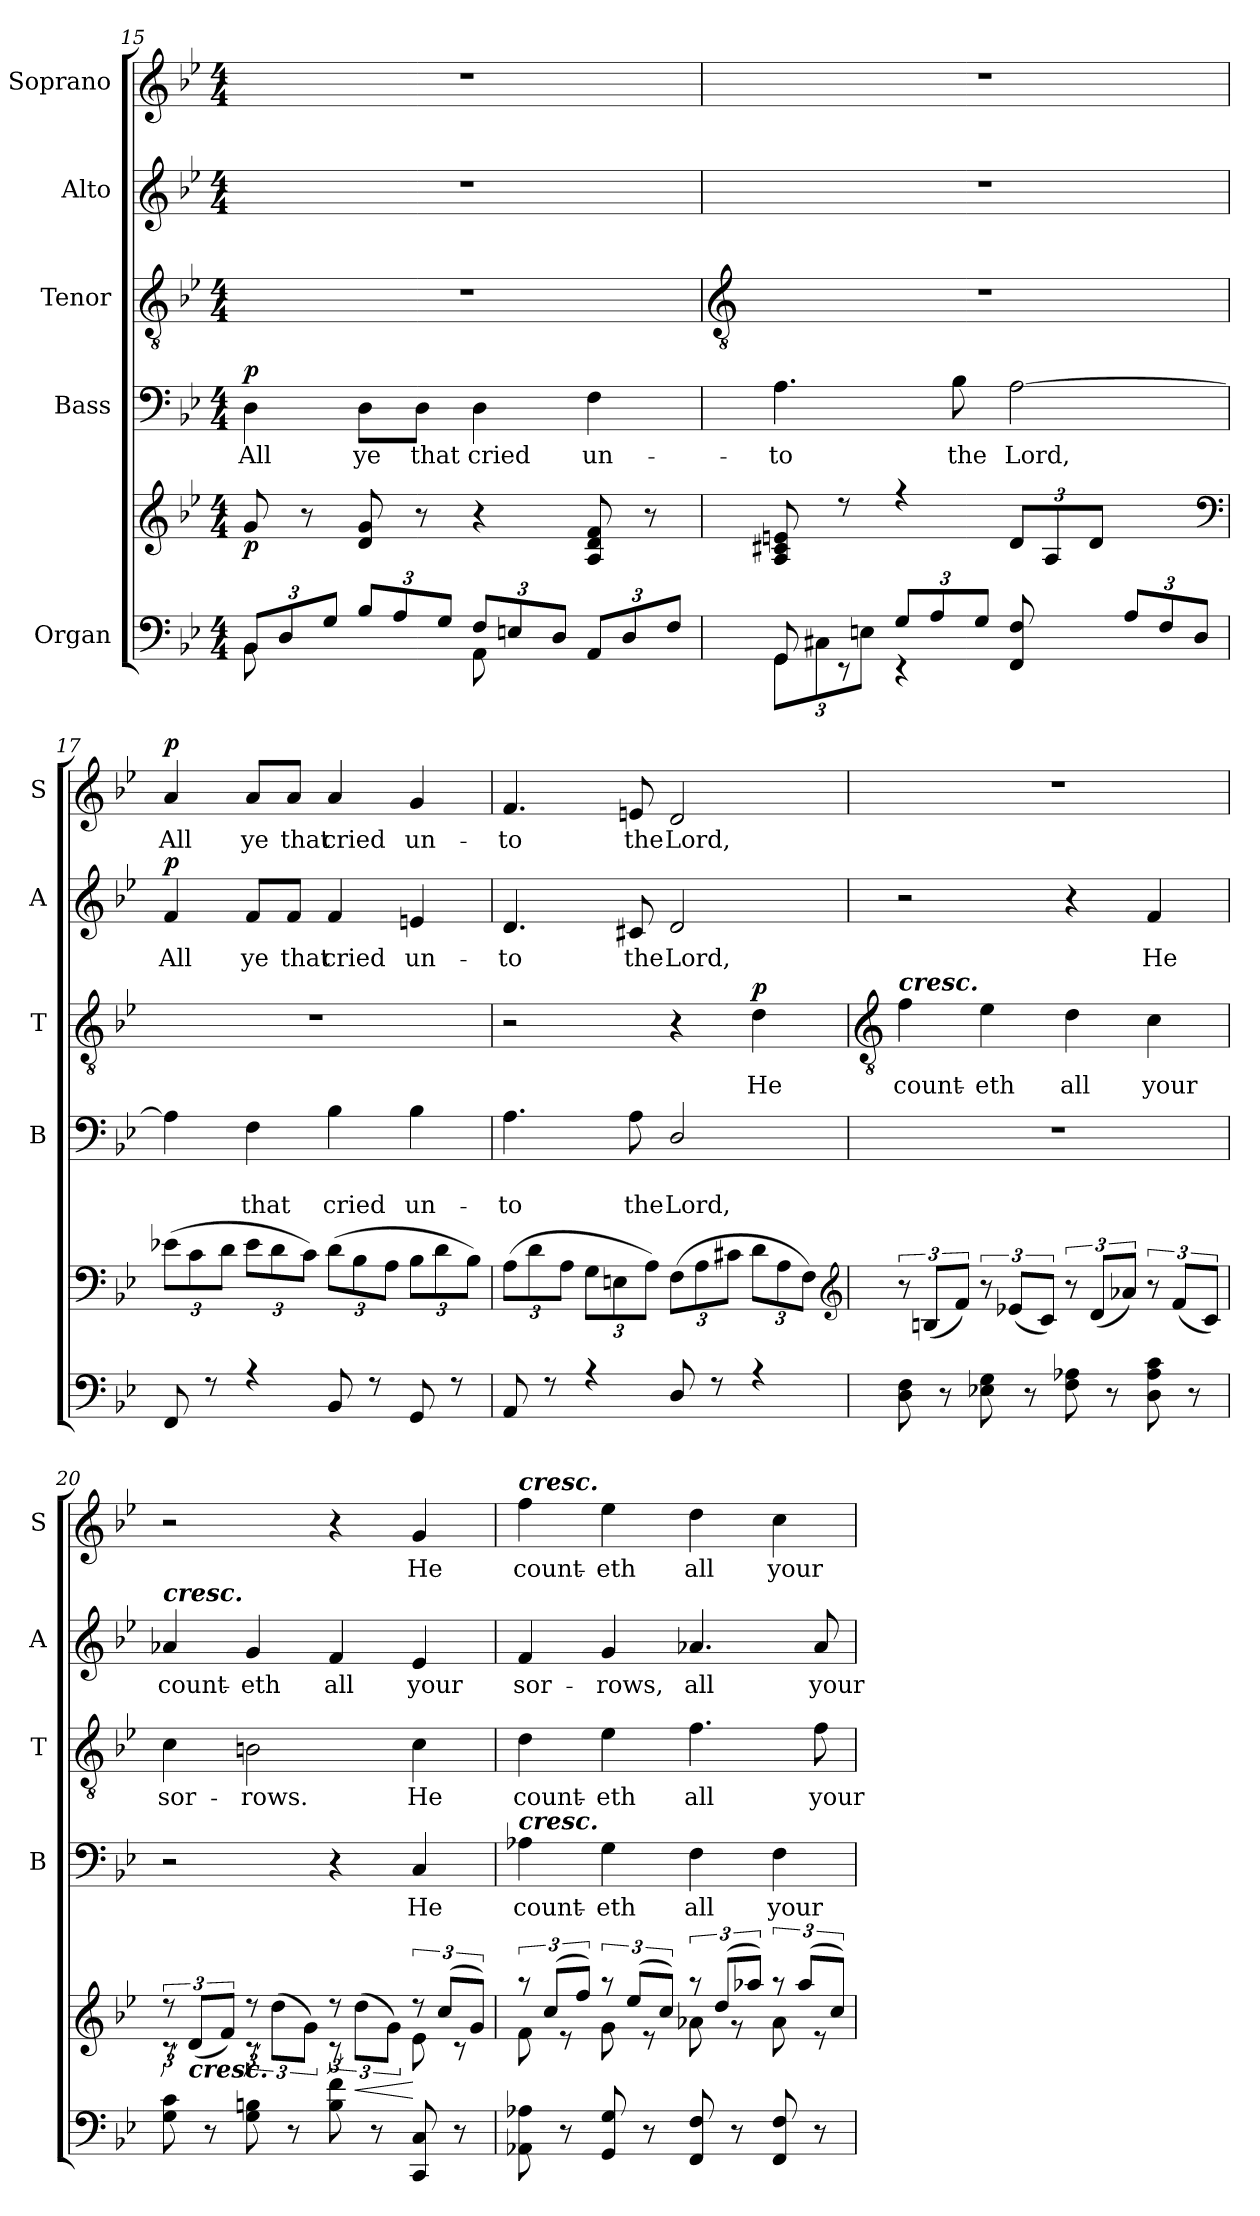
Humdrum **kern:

**kern	**kern	**dynam	**kern	**text	**text	**dynam	**kern	**text	**dynam	**kern	**text	**dynam	**kern	**text	**dynam
*part5	*part5	*part5	*part4	*part4	*part4	*part4	*part3	*part3	*part3	*part2	*part2	*part2	*part1	*part1	*part1
*staff6	*staff5	*staff5/6	*staff4	*staff4	*staff4	*staff4	*staff3	*staff3	*staff3	*staff2	*staff2	*staff2	*staff1	*staff1	*staff1
*I"Organ	*	*	*I"Bass	*	*	*	*I"Tenor	*	*	*I"Alto	*	*	*I"Soprano	*	*
*	*	*	*I'B	*	*	*	*I'T	*	*	*I'A	*	*	*I'S	*	*
*clefF4	*clefG2	*	*clefF4	*	*	*	*clefGv2	*	*	*clefG2	*	*	*clefG2	*	*
*k[b-e-]	*k[b-e-]	*	*k[b-e-]	*	*	*	*k[b-e-]	*	*	*k[b-e-]	*	*	*k[b-e-]	*	*
*B-:	*B-:	*	*B-:	*	*	*	*B-:	*	*	*B-:	*	*	*B-:	*	*
*M4/4	*M4/4	*	*M4/4	*	*	*	*M4/4	*	*	*M4/4	*	*	*M4/4	*	*
=15	=15	=15	=15	=15	=15	=15	=15	=15	=15	=15	=15	=15	=15	=15	=15
*^	*	*	*	*	*	*	*	*	*	*	*	*	*	*	*
!	!	!	!LO:DY:b	!	!LO:LY:b	!	!LO:DY:b	!	!	!	!	!	!	!	!	!
12BB-/L	8BB-\	8g	p	4D	All	.	p	1r	.	.	1r	.	.	1r	.	.
12D/	.	.	.	.	.	.	.	.	.	.	.	.	.	.	.	.
.	8ryy	8r	.	.	.	.	.	.	.	.	.	.	.	.	.	.
12G/J	.	.	.	.	.	.	.	.	.	.	.	.	.	.	.	.
!	!	!	!	!	!LO:LY:b	!	!	!	!	!	!	!	!	!	!	!
12B-/L	4ryy	8d 8g	.	8D\L	ye	.	.	.	.	.	.	.	.	.	.	.
12A/	.	.	.	.	.	.	.	.	.	.	.	.	.	.	.	.
!	!	!	!	!	!LO:LY:b	!	!	!	!	!	!	!	!	!	!	!
.	.	8r	.	8D\J	that	.	.	.	.	.	.	.	.	.	.	.
12G/J	.	.	.	.	.	.	.	.	.	.	.	.	.	.	.	.
!	!	!	!	!	!LO:LY:b	!	!	!	!	!	!	!	!	!	!	!
12F/L	8AA\	4r	.	4D	cried	.	.	.	.	.	.	.	.	.	.	.
12En/	.	.	.	.	.	.	.	.	.	.	.	.	.	.	.	.
.	8ryy	.	.	.	.	.	.	.	.	.	.	.	.	.	.	.
12D/J	.	.	.	.	.	.	.	.	.	.	.	.	.	.	.	.
!	!	!	!	!	!LO:LY:b	!	!	!	!	!	!	!	!	!	!	!
12AA/L	4ryy	8A 8d 8f	.	4F	un-	.	.	.	.	.	.	.	.	.	.	.
12D	.	.	.	.	.	.	.	.	.	.	.	.	.	.	.	.
.	.	8r	.	.	.	.	.	.	.	.	.	.	.	.	.	.
12FJ	.	.	.	.	.	.	.	.	.	.	.	.	.	.	.	.
*v	*v	*	*	*	*	*	*	*	*	*	*	*	*	*	*	*
!!LO:LB:g=z
=16	=16	=16	=16	=16	=16	=16	=16	=16	=16	=16	=16	=16	=16	=16	=16
*	*	*	*	*	*	*	*clefGv2	*	*	*	*	*	*	*	*
*^	*^	*	*	*	*	*	*	*	*	*	*	*	*	*	*
*	*^	*	*	*	*	*	*	*	*	*	*	*	*	*	*	*	*
!	!	!	!	!	!	!	!LO:LY:b	!	!	!	!	!	!	!	!	!	!	!
2.ryy	12GGL	8GG	8A 8c#X 8en	1ryy	.	4.A	-to	.	.	1r	.	.	1r	.	.	1r	.	.
.	12C#X	.	.	.	.	.	.	.	.	.	.	.	.	.	.	.	.	.
.	.	8r	8r	.	.	.	.	.	.	.	.	.	.	.	.	.	.	.
.	12EnJ	.	.	.	.	.	.	.	.	.	.	.	.	.	.	.	.	.
.	12G/L	4r	4r	.	.	.	.	.	.	.	.	.	.	.	.	.	.	.
.	12A/	.	.	.	.	.	.	.	.	.	.	.	.	.	.	.	.	.
!	!	!	!	!	!	!	!LO:LY:b	!	!	!	!	!	!	!	!	!	!	!
.	.	.	.	.	.	8B-	the	.	.	.	.	.	.	.	.	.	.	.
.	12G/J	.	.	.	.	.	.	.	.	.	.	.	.	.	.	.	.	.
!	!	!	!	!	!	!	!LO:LY:b	!	!	!	!	!	!	!	!	!	!	!
.	8FF 8F	8ryy	(<12dL	.	.	[2A	Lord,	.	.	.	.	.	.	.	.	.	.	.
.	.	.	12A	.	.	.	.	.	.	.	.	.	.	.	.	.	.	.
.	8ryy	8ryy	.	.	.	.	.	.	.	.	.	.	.	.	.	.	.	.
.	.	.	12dJ	.	.	.	.	.	.	.	.	.	.	.	.	.	.	.
12A/L	4ryy	4ryy	4ryy	.	.	.	.	.	.	.	.	.	.	.	.	.	.	.
12F/	.	.	.	.	.	.	.	.	.	.	.	.	.	.	.	.	.	.
12D/J)	.	.	.	.	.	.	.	.	.	.	.	.	.	.	.	.	.	.
*v	*v	*v	*	*	*	*	*	*	*	*	*	*	*	*	*	*	*	*
*	*clefF4	*	*	*	*	*	*	*	*	*	*	*	*	*	*	*
=17	=17	=17	=17	=17	=17	=17	=17	=17	=17	=17	=17	=17	=17	=17	=17	=17
*^	*	*	*	*	*	*	*	*	*	*	*	*	*	*	*	*
!	!	!	!	!	!	!	!	!	!	!	!	!	!LO:LY:b	!LO:DY:b	!	!LO:LY:b	!LO:DY:b
8FF	1ryy	(>12e-X\L	1ryy	.	4A]	.	.	.	1r	.	.	4f	All	p	4a	All	p
.	.	12c\	.	.	.	.	.	.	.	.	.	.	.	.	.	.	.
8r	.	.	.	.	.	.	.	.	.	.	.	.	.	.	.	.	.
.	.	12d\J	.	.	.	.	.	.	.	.	.	.	.	.	.	.	.
!	!	!	!	!	!	!	!LO:LY:b	!	!	!	!	!	!LO:LY:b	!	!	!LO:LY:b	!
4r	.	12e-\L	.	.	4F	.	that	.	.	.	.	8f/L	ye	.	8a/L	ye	.
.	.	12d\	.	.	.	.	.	.	.	.	.	.	.	.	.	.	.
!	!	!	!	!	!	!	!	!	!	!	!	!	!LO:LY:b	!	!	!LO:LY:b	!
.	.	.	.	.	.	.	.	.	.	.	.	8f/J	that	.	8a/J	that	.
.	.	12c\J)	.	.	.	.	.	.	.	.	.	.	.	.	.	.	.
!	!	!	!	!	!	!	!LO:LY:b	!	!	!	!	!	!LO:LY:b	!	!	!LO:LY:b	!
8BB-	.	(>12d\L	.	.	4B-	.	cried	.	.	.	.	4f	cried	.	4a	cried	.
.	.	12B-\	.	.	.	.	.	.	.	.	.	.	.	.	.	.	.
8r	.	.	.	.	.	.	.	.	.	.	.	.	.	.	.	.	.
.	.	12A\J	.	.	.	.	.	.	.	.	.	.	.	.	.	.	.
!	!	!	!	!	!	!	!LO:LY:b	!	!	!	!	!	!LO:LY:b	!	!	!LO:LY:b	!
8GG	.	12B-\L	.	.	4B-	.	un-	.	.	.	.	4en	un-	.	4g	un-	.
.	.	12d\	.	.	.	.	.	.	.	.	.	.	.	.	.	.	.
8r	.	.	.	.	.	.	.	.	.	.	.	.	.	.	.	.	.
.	.	12B-\J)	.	.	.	.	.	.	.	.	.	.	.	.	.	.	.
=18	=18	=18	=18	=18	=18	=18	=18	=18	=18	=18	=18	=18	=18	=18	=18	=18	=18
!	!	!	!	!	!	!	!LO:LY:b	!	!	!	!	!	!LO:LY:b	!	!	!LO:LY:b	!
8AA	1ryy	(>12A\L	1ryy	.	4.A	.	-to	.	2r	.	.	4.d	-to	.	4.f	-to	.
.	.	12d\	.	.	.	.	.	.	.	.	.	.	.	.	.	.	.
8r	.	.	.	.	.	.	.	.	.	.	.	.	.	.	.	.	.
.	.	12A\J	.	.	.	.	.	.	.	.	.	.	.	.	.	.	.
4r	.	12G\L	.	.	.	.	.	.	.	.	.	.	.	.	.	.	.
.	.	12En\	.	.	.	.	.	.	.	.	.	.	.	.	.	.	.
!	!	!	!	!	!	!	!LO:LY:b	!	!	!	!	!	!LO:LY:b	!	!	!LO:LY:b	!
.	.	.	.	.	8A	.	the	.	.	.	.	8c#X	the	.	8en	the	.
.	.	12A\J)	.	.	.	.	.	.	.	.	.	.	.	.	.	.	.
!	!	!	!	!	!	!	!LO:LY:b	!	!	!	!	!	!LO:LY:b	!	!	!LO:LY:b	!
8D	.	(>12F\L	.	.	2D/	.	Lord,	.	4r	.	.	2d	Lord,	.	2d	Lord,	.
.	.	12A\	.	.	.	.	.	.	.	.	.	.	.	.	.	.	.
8r	.	.	.	.	.	.	.	.	.	.	.	.	.	.	.	.	.
.	.	12c#X\J	.	.	.	.	.	.	.	.	.	.	.	.	.	.	.
!	!	!	!	!	!	!	!	!	!	!LO:LY:b	!LO:DY:b	!	!	!	!	!	!
4r	.	12d\L	.	.	.	.	.	.	4d	He	p	.	.	.	.	.	.
.	.	12A\	.	.	.	.	.	.	.	.	.	.	.	.	.	.	.
.	.	12F\J)	.	.	.	.	.	.	.	.	.	.	.	.	.	.	.
*v	*v	*	*	*	*	*	*	*	*	*	*	*	*	*	*	*	*
*	*clefG2	*	*	*	*	*	*	*	*	*	*	*	*	*	*	*
!!LO:LB:g=z
=19	=19	=19	=19	=19	=19	=19	=19	=19	=19	=19	=19	=19	=19	=19	=19	=19
*	*	*	*	*	*	*	*	*clefGv2	*	*	*	*	*	*	*	*
!	!	!	!	!	!	!	!	!LO:TX:a:Bi:t=cresc.	!	!	!	!	!	!	!	!
!	!	!	!	!	!	!	!	!	!LO:LY:b	!	!	!	!	!	!	!
8D 8F	12r	2ryy	.	1r	.	.	.	4f	count-	.	2r	.	.	1r	.	.
.	(<12BnL	.	.	.	.	.	.	.	.	.	.	.	.	.	.	.
8r	.	.	.	.	.	.	.	.	.	.	.	.	.	.	.	.
.	12fJ)	.	.	.	.	.	.	.	.	.	.	.	.	.	.	.
!	!	!	!	!	!	!	!	!	!LO:LY:b	!	!	!	!	!	!	!
8E-X 8G	12r	.	.	.	.	.	.	4e-	-eth	.	.	.	.	.	.	.
.	(<12e-XL	.	.	.	.	.	.	.	.	.	.	.	.	.	.	.
8r	.	.	.	.	.	.	.	.	.	.	.	.	.	.	.	.
.	12cJ)	.	.	.	.	.	.	.	.	.	.	.	.	.	.	.
!	!	!	!	!	!	!	!	!	!LO:LY:b	!	!	!	!	!	!	!
8F 8A-X	12r	2ryy	.	.	.	.	.	4d	all	.	4r	.	.	.	.	.
.	(<12dL	.	.	.	.	.	.	.	.	.	.	.	.	.	.	.
8r	.	.	.	.	.	.	.	.	.	.	.	.	.	.	.	.
.	12a-XJ)	.	.	.	.	.	.	.	.	.	.	.	.	.	.	.
!	!	!	!	!	!	!	!	!	!LO:LY:b	!	!	!LO:LY:b	!	!	!	!
8D 8A- 8c	12r	.	.	.	.	.	.	4c	your	.	4f	He	.	.	.	.
.	(<12fL	.	.	.	.	.	.	.	.	.	.	.	.	.	.	.
8r	.	.	.	.	.	.	.	.	.	.	.	.	.	.	.	.
.	12cJ)	.	.	.	.	.	.	.	.	.	.	.	.	.	.	.
=20	=20	=20	=20	=20	=20	=20	=20	=20	=20	=20	=20	=20	=20	=20	=20	=20
!	!	!	!	!	!	!	!	!	!	!	!LO:TX:a:Bi:t=cresc.	!	!	!	!	!
!	!	!	!	!	!	!	!	!	!LO:LY:b	!	!	!LO:LY:b	!	!	!	!
8G 8c	12r	12r	.	2r	.	.	.	4c	sor-	.	4a-X	count-	.	2r	.	.
!	!LO:TX:b:Bi:t=cresc.	!	!	!	!	!	!	!	!	!	!	!	!	!	!	!
.	(<12dL	6ryy	.	.	.	.	.	.	.	.	.	.	.	.	.	.
8r	.	.	.	.	.	.	.	.	.	.	.	.	.	.	.	.
.	12fJ)	.	.	.	.	.	.	.	.	.	.	.	.	.	.	.
!	!	!	!	!	!	!	!	!	!LO:LY:b	!	!	!LO:LY:b	!	!	!	!
8G 8Bn	12r	12r	.	.	.	.	.	2Bn	-rows.	.	4g	-eth	.	.	.	.
.	(>12ddL	6ryy	.	.	.	.	.	.	.	.	.	.	.	.	.	.
8r	.	.	.	.	.	.	.	.	.	.	.	.	.	.	.	.
.	12gJ)	.	.	.	.	.	.	.	.	.	.	.	.	.	.	.
!	!	!	!	!	!	!	!	!	!	!	!	!LO:LY:b	!	!	!	!
8B 8f	12r	12r	.	4r	.	.	.	.	.	.	4f	all	.	4r	.	.
!	!	!	!LO:HP:b	!	!	!	!	!	!	!	!	!	!	!	!	!
.	(>12ddL	6ryy	<	.	.	.	.	.	.	.	.	.	.	.	.	.
8r	.	.	.	.	.	.	.	.	.	.	.	.	.	.	.	.
.	12gJ)	.	.	.	.	.	.	.	.	.	.	.	.	.	.	.
!	!	!	!	!	!LO:LY:b	!	!	!	!LO:LY:b	!	!	!LO:LY:b	!	!	!LO:LY:b	!
8CC 8C	12r	8e-\	[	4C	He	.	.	4c	He	.	4e-	your	.	4g	He	.
.	(<12ccL	.	.	.	.	.	.	.	.	.	.	.	.	.	.	.
8r	.	8r	.	.	.	.	.	.	.	.	.	.	.	.	.	.
.	12gJ)	.	.	.	.	.	.	.	.	.	.	.	.	.	.	.
=21	=21	=21	=21	=21	=21	=21	=21	=21	=21	=21	=21	=21	=21	=21	=21	=21
!	!	!	!	!	!	!	!	!	!	!	!	!	!	!LO:TX:a:Bi:t=cresc.	!	!
!	!	!	!	!LO:TX:a:Bi:t=cresc.	!	!	!	!	!	!	!	!	!	!	!	!
!	!	!	!	!	!LO:LY:b	!	!	!	!LO:LY:b	!	!	!LO:LY:b	!	!	!LO:LY:b	!
8AA-X\ 8A-X\	12r	8f\	.	4A-X	count-	.	.	4d	count-	.	4f	sor-	.	4ff	count-	.
.	(<12cc/L	.	.	.	.	.	.	.	.	.	.	.	.	.	.	.
8r	.	8r	.	.	.	.	.	.	.	.	.	.	.	.	.	.
.	12ff/J)	.	.	.	.	.	.	.	.	.	.	.	.	.	.	.
!	!	!	!	!	!LO:LY:b	!	!	!	!LO:LY:b	!	!	!LO:LY:b	!	!	!LO:LY:b	!
8GG 8G	12r	8g\	.	4G	-eth	.	.	4e-	-eth	.	4g	-rows,	.	4ee-	-eth	.
.	(<12ee-/L	.	.	.	.	.	.	.	.	.	.	.	.	.	.	.
8r	.	8r	.	.	.	.	.	.	.	.	.	.	.	.	.	.
.	12cc/J)	.	.	.	.	.	.	.	.	.	.	.	.	.	.	.
!	!	!	!	!	!LO:LY:b	!	!	!	!LO:LY:b	!	!	!LO:LY:b	!	!	!LO:LY:b	!
8FF 8F	12r	8a-X\	.	4F	all	.	.	4.f	all	.	4.a-X	all	.	4dd	all	.
.	(<12dd/L	.	.	.	.	.	.	.	.	.	.	.	.	.	.	.
8r	.	8r	.	.	.	.	.	.	.	.	.	.	.	.	.	.
.	12aa-X/J)	.	.	.	.	.	.	.	.	.	.	.	.	.	.	.
!	!	!	!	!	!LO:LY:b	!	!	!	!	!	!	!	!	!	!LO:LY:b	!
8FF 8F	12r	8a-\	.	4F	your	.	.	.	.	.	.	.	.	4cc	your	.
.	(12aa-/L	.	.	.	.	.	.	.	.	.	.	.	.	.	.	.
!	!	!	!	!	!	!	!	!	!LO:LY:b	!	!	!LO:LY:b	!	!	!	!
8r	.	8r	.	.	.	.	.	8f	your	.	8a-	your	.	.	.	.
.	12cc/J)	.	.	.	.	.	.	.	.	.	.	.	.	.	.	.
*	*v	*v	*	*	*	*	*	*	*	*	*	*	*	*	*	*
=	=	=	=	=	=	=	=	=	=	=	=	=	=	=	=
*-	*-	*-	*-	*-	*-	*-	*-	*-	*-	*-	*-	*-	*-	*-	*-
